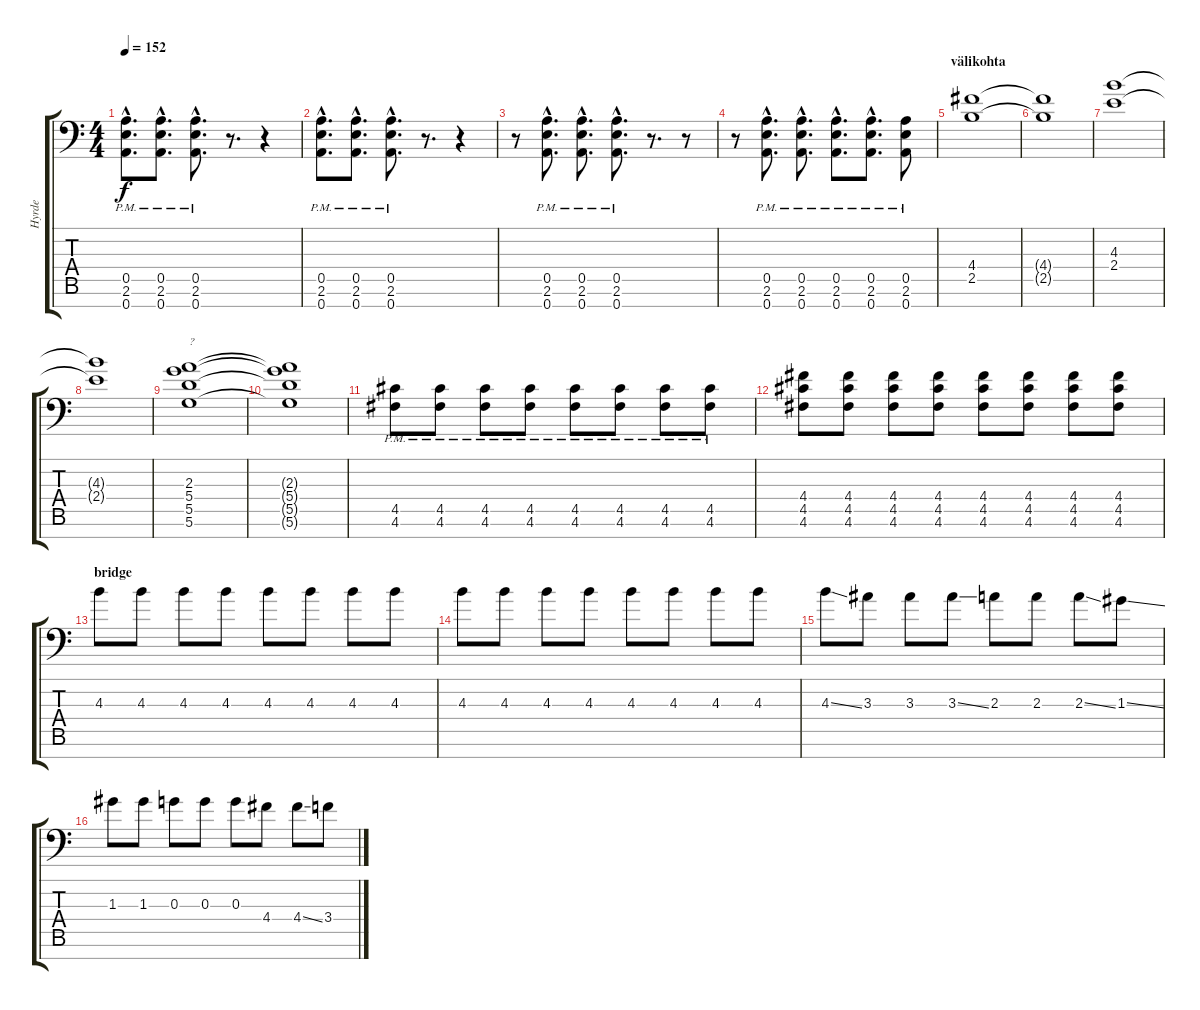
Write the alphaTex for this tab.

\track ("Hyrde" "Hyrde") {instrument distortionguitar}
\staff {score tabs}
\tuning (E4 B3 G3 D3 A2 D2 A1) {hide}
\ts (4 4)
\tempo 152
\clef f4
\ks c
(0.5{hac pm} 2.6{hac pm} 0.7{hac pm}).8{d dy f} (0.5{hac pm} 2.6{hac pm} 0.7{hac pm}).8{d} (0.5{hac pm} 2.6{hac pm} 0.7{hac pm}).8{d} r.8{d} r.4 |
(0.5{hac pm} 2.6{hac pm} 0.7{hac pm}).8{d} (0.5{hac pm} 2.6{hac pm} 0.7{hac pm}).8{d} (0.5{hac pm} 2.6{hac pm} 0.7{hac pm}).8{d} r.8{d} r.4 |
r.8 (0.5{hac pm} 2.6{hac pm} 0.7{hac pm}).8{d} (0.5{hac pm} 2.6{hac pm} 0.7{hac pm}).8{d} (0.5{hac pm} 2.6{hac pm} 0.7{hac pm}).8{d} r.8{d} r.8 |
r.8 (0.5{hac pm} 2.6{hac pm} 0.7{hac pm}).8{d} (0.5{hac pm} 2.6{hac pm} 0.7{hac pm}).8{d} (0.5{hac pm} 2.6{hac pm} 0.7{hac pm}).8{d} (0.5{hac pm} 2.6{hac pm} 0.7{hac pm}).8{d} (0.5{pm} 2.6{pm} 0.7{pm}).8 |
\section ("" "välikohta")
(4.4 2.5).1 |
(4.4{t} 2.5{t}).1 |
(4.3 2.4).1 |
(4.3{t} 2.4{t}).1 |
(2.3 5.4 5.5 5.6).1{txt "?"} |
(2.3{t} 5.4{t} 5.5{t} 5.6{t}).1 |
(4.5{pm} 4.6{pm}).8 (4.5{pm} 4.6{pm}).8 (4.5{pm} 4.6{pm}).8 (4.5{pm} 4.6{pm}).8 (4.5{pm} 4.6{pm}).8 (4.5{pm} 4.6{pm}).8 (4.5{pm} 4.6{pm}).8 (4.5{pm} 4.6{pm}).8 |
(4.4 4.5 4.6).8 (4.4 4.5 4.6).8 (4.4 4.5 4.6).8 (4.4 4.5 4.6).8 (4.4 4.5 4.6).8 (4.4 4.5 4.6).8 (4.4 4.5 4.6).8 (4.4 4.5 4.6).8 |
\section ("" "bridge")
4.3.8 4.3.8 4.3.8 4.3.8 4.3.8 4.3.8 4.3.8 4.3.8 |
4.3.8 4.3.8 4.3.8 4.3.8 4.3.8 4.3.8 4.3.8 4.3.8 |
4.3{ss}.8 3.3.8 3.3.8 3.3{ss}.8 2.3.8 2.3.8 2.3{ss}.8 1.3{ss}.8 |
1.3.8 1.3.8 0.3.8 0.3.8 0.3.8 4.4.8 4.4{ss}.8 3.4.8
